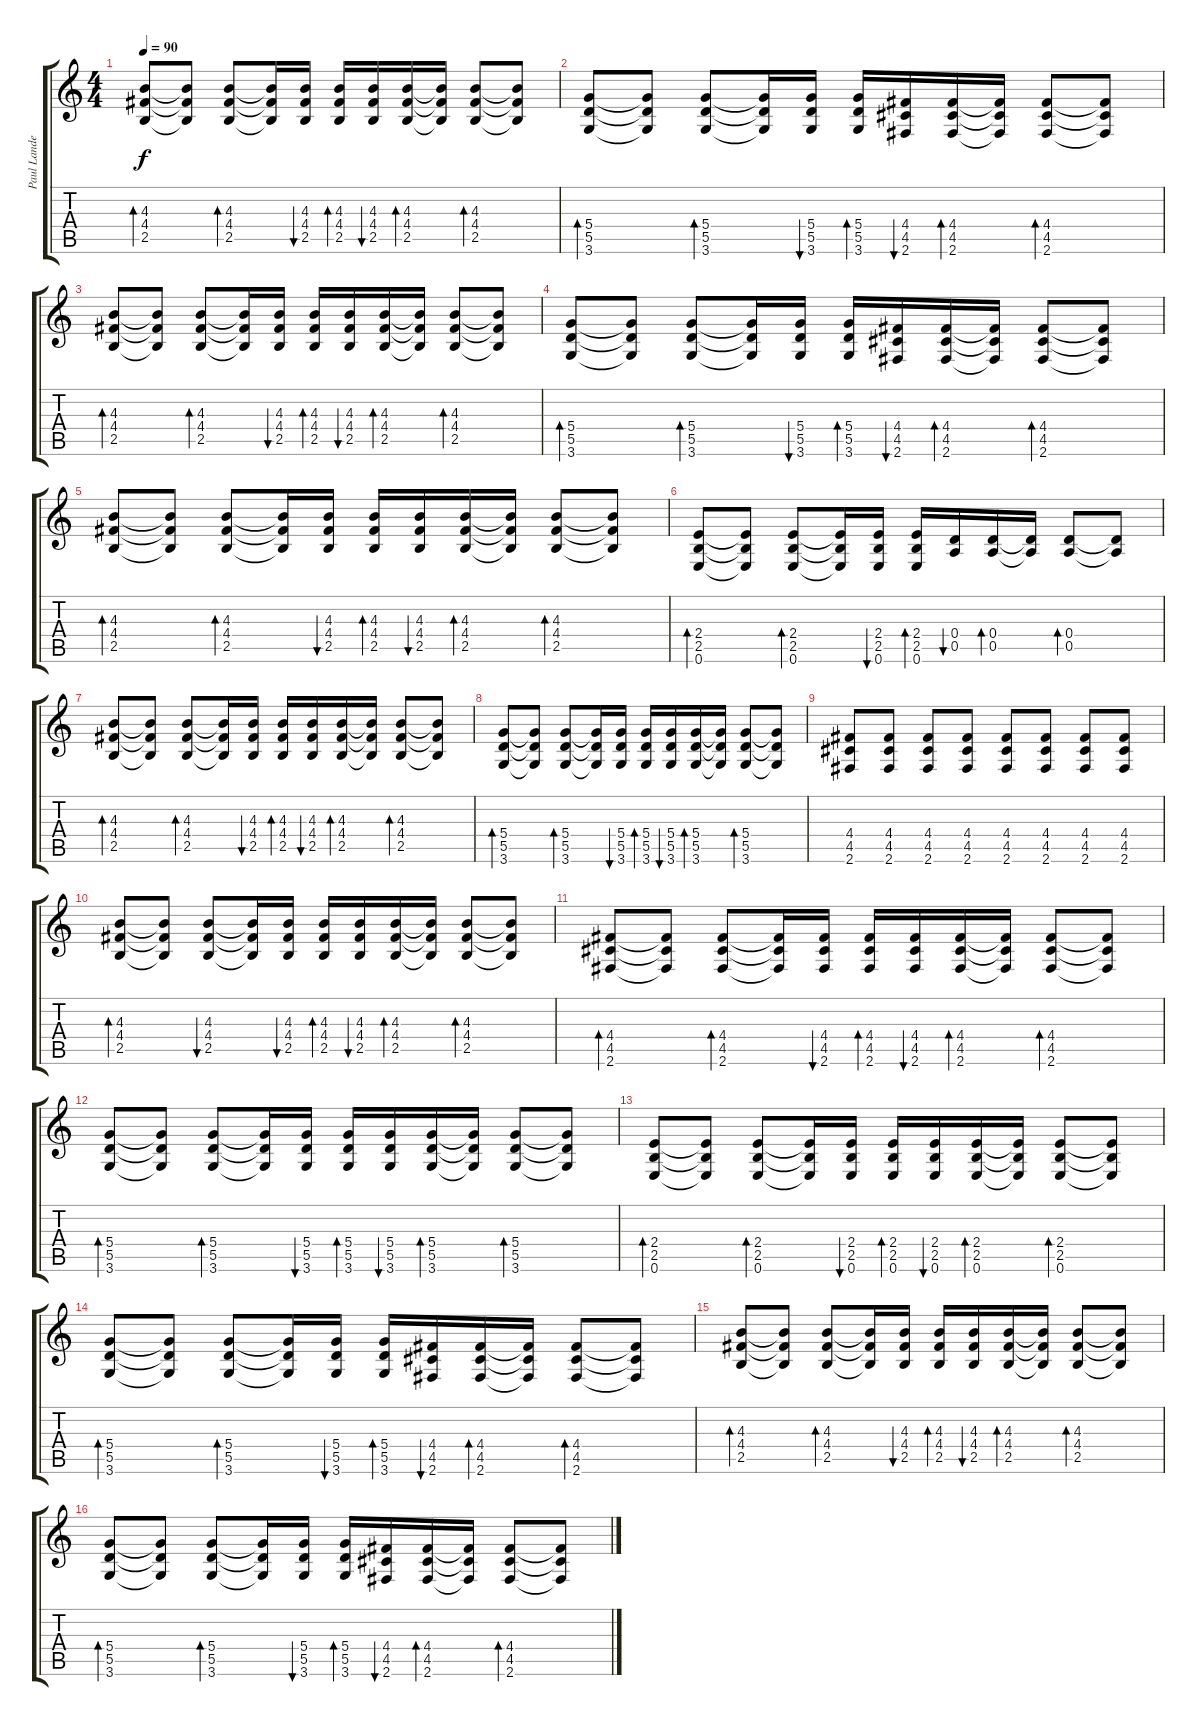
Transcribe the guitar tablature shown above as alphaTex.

\track ("Paul Landers" "Paul Lande") {instrument acousticguitarsteel}
\staff {score tabs}
\tuning (E4 B3 G3 D3 A2 E2) {hide}
\ts (4 4)
\tempo 90
\clef g2
\ks c
(4.3 4.4 2.5).8{bd 60 dy f} (4.3{t} 4.4{t} 2.5{t}).8 (4.3 4.4 2.5).8{bd 60} (4.3{t} 4.4{t} 2.5{t}).16 (4.3 4.4 2.5).16{bu 60} (4.3 4.4 2.5).16{bd 60} (4.3 4.4 2.5).16{bu 60} (4.3 4.4 2.5).16{bd 60} (4.3{t} 4.4{t} 2.5{t}).16 (4.3 4.4 2.5).8{bd 60} (4.3{t} 4.4{t} 2.5{t}).8 |
(5.4 5.5 3.6).8{bd 60} (5.4{t} 5.5{t} 3.6{t}).8 (5.4 5.5 3.6).8{bd 60} (5.4{t} 5.5{t} 3.6{t}).16 (5.4 5.5 3.6).16{bu 60} (5.4 5.5 3.6).16{bd 60} (4.4 4.5 2.6).16{bu 60} (4.4 4.5 2.6).16{bd 60} (4.4{t} 4.5{t} 2.6{t}).16 (4.4 4.5 2.6).8{bd 60} (4.4{t} 4.5{t} 2.6{t}).8 |
(4.3 4.4 2.5).8{bd 60} (4.3{t} 4.4{t} 2.5{t}).8 (4.3 4.4 2.5).8{bd 60} (4.3{t} 4.4{t} 2.5{t}).16 (4.3 4.4 2.5).16{bu 60} (4.3 4.4 2.5).16{bd 60} (4.3 4.4 2.5).16{bu 60} (4.3 4.4 2.5).16{bd 60} (4.3{t} 4.4{t} 2.5{t}).16 (4.3 4.4 2.5).8{bd 60} (4.3{t} 4.4{t} 2.5{t}).8 |
(5.4 5.5 3.6).8{bd 60} (5.4{t} 5.5{t} 3.6{t}).8 (5.4 5.5 3.6).8{bd 60} (5.4{t} 5.5{t} 3.6{t}).16 (5.4 5.5 3.6).16{bu 60} (5.4 5.5 3.6).16{bd 60} (4.4 4.5 2.6).16{bu 60} (4.4 4.5 2.6).16{bd 60} (4.4{t} 4.5{t} 2.6{t}).16 (4.4 4.5 2.6).8{bd 60} (4.4{t} 4.5{t} 2.6{t}).8 |
(4.3 4.4 2.5).8{bd 60} (4.3{t} 4.4{t} 2.5{t}).8 (4.3 4.4 2.5).8{bd 60} (4.3{t} 4.4{t} 2.5{t}).16 (4.3 4.4 2.5).16{bu 60} (4.3 4.4 2.5).16{bd 60} (4.3 4.4 2.5).16{bu 60} (4.3 4.4 2.5).16{bd 60} (4.3{t} 4.4{t} 2.5{t}).16 (4.3 4.4 2.5).8{bd 60} (4.3{t} 4.4{t} 2.5{t}).8 |
(2.4 2.5 0.6).8{bd 60} (2.4{t} 2.5{t} 0.6{t}).8 (2.4 2.5 0.6).8{bd 60} (2.4{t} 2.5{t} 0.6{t}).16 (2.4 2.5 0.6).16{bu 60} (2.4 2.5 0.6).16{bd 60} (0.4 0.5).16{bu 60} (0.4 0.5).16{bd 60} (0.4{t} 0.5{t}).16 (0.4 0.5).8{bd 60} (0.4{t} 0.5{t}).8 |
(4.3 4.4 2.5).8{bd 60} (4.3{t} 4.4{t} 2.5{t}).8 (4.3 4.4 2.5).8{bd 60} (4.3{t} 4.4{t} 2.5{t}).16 (4.3 4.4 2.5).16{bu 60} (4.3 4.4 2.5).16{bd 60} (4.3 4.4 2.5).16{bu 60} (4.3 4.4 2.5).16{bd 60} (4.3{t} 4.4{t} 2.5{t}).16 (4.3 4.4 2.5).8{bd 60} (4.3{t} 4.4{t} 2.5{t}).8 |
(5.4 5.5 3.6).8{bd 60} (5.4{t} 5.5{t} 3.6{t}).8 (5.4 5.5 3.6).8{bd 60} (5.4{t} 5.5{t} 3.6{t}).16 (5.4 5.5 3.6).16{bu 60} (5.4 5.5 3.6).16{bd 60} (5.4 5.5 3.6).16{bu 60} (5.4 5.5 3.6).16{bd 60} (5.4{t} 5.5{t} 3.6{t}).16 (5.4 5.5 3.6).8{bd 60} (5.4{t} 5.5{t} 3.6{t}).8 |
(4.4 4.5 2.6).8 (4.4 4.5 2.6).8 (4.4 4.5 2.6).8 (4.4 4.5 2.6).8 (4.4 4.5 2.6).8 (4.4 4.5 2.6).8 (4.4 4.5 2.6).8 (4.4 4.5 2.6).8 |
(4.3 4.4 2.5).8{bd 60} (4.3{t} 4.4{t} 2.5{t}).8 (4.3 4.4 2.5).8{bu 60} (4.3{t} 4.4{t} 2.5{t}).16 (4.3 4.4 2.5).16{bu 60} (4.3 4.4 2.5).16{bd 60} (4.3 4.4 2.5).16{bu 60} (4.3 4.4 2.5).16{bd 60} (4.3{t} 4.4{t} 2.5{t}).16 (4.3 4.4 2.5).8{bd 60} (4.3{t} 4.4{t} 2.5{t}).8 |
(4.4 4.5 2.6).8{bd 60} (4.4{t} 4.5{t} 2.6{t}).8 (4.4 4.5 2.6).8{bd 60} (4.4{t} 4.5{t} 2.6{t}).16 (4.4 4.5 2.6).16{bu 60} (4.4 4.5 2.6).16{bd 60} (4.4 4.5 2.6).16{bu 60} (4.4 4.5 2.6).16{bd 60} (4.4{t} 4.5{t} 2.6{t}).16 (4.4 4.5 2.6).8{bd 60} (4.4{t} 4.5{t} 2.6{t}).8 |
(5.4 5.5 3.6).8{bd 60} (5.4{t} 5.5{t} 3.6{t}).8 (5.4 5.5 3.6).8{bd 60} (5.4{t} 5.5{t} 3.6{t}).16 (5.4 5.5 3.6).16{bu 60} (5.4 5.5 3.6).16{bd 60} (5.4 5.5 3.6).16{bu 60} (5.4 5.5 3.6).16{bd 60} (5.4{t} 5.5{t} 3.6{t}).16 (5.4 5.5 3.6).8{bd 60} (5.4{t} 5.5{t} 3.6{t}).8 |
(2.4 2.5 0.6).8{bd 60} (2.4{t} 2.5{t} 0.6{t}).8 (2.4 2.5 0.6).8{bd 60} (2.4{t} 2.5{t} 0.6{t}).16 (2.4 2.5 0.6).16{bu 60} (2.4 2.5 0.6).16{bd 60} (2.4 2.5 0.6).16{bu 60} (2.4 2.5 0.6).16{bd 60} (2.4{t} 2.5{t} 0.6{t}).16 (2.4 2.5 0.6).8{bd 60} (2.4{t} 2.5{t} 0.6{t}).8 |
(5.4 5.5 3.6).8{bd 60} (5.4{t} 5.5{t} 3.6{t}).8 (5.4 5.5 3.6).8{bd 60} (5.4{t} 5.5{t} 3.6{t}).16 (5.4 5.5 3.6).16{bu 60} (5.4 5.5 3.6).16{bd 60} (4.4 4.5 2.6).16{bu 60} (4.4 4.5 2.6).16{bd 60} (4.4{t} 4.5{t} 2.6{t}).16 (4.4 4.5 2.6).8{bd 60} (4.4{t} 4.5{t} 2.6{t}).8 |
(4.3 4.4 2.5).8{bd 60} (4.3{t} 4.4{t} 2.5{t}).8 (4.3 4.4 2.5).8{bd 60} (4.3{t} 4.4{t} 2.5{t}).16 (4.3 4.4 2.5).16{bu 60} (4.3 4.4 2.5).16{bd 60} (4.3 4.4 2.5).16{bu 60} (4.3 4.4 2.5).16{bd 60} (4.3{t} 4.4{t} 2.5{t}).16 (4.3 4.4 2.5).8{bd 60} (4.3{t} 4.4{t} 2.5{t}).8 |
(5.4 5.5 3.6).8{bd 60} (5.4{t} 5.5{t} 3.6{t}).8 (5.4 5.5 3.6).8{bd 60} (5.4{t} 5.5{t} 3.6{t}).16 (5.4 5.5 3.6).16{bu 60} (5.4 5.5 3.6).16{bd 60} (4.4 4.5 2.6).16{bu 60} (4.4 4.5 2.6).16{bd 60} (4.4{t} 4.5{t} 2.6{t}).16 (4.4 4.5 2.6).8{bd 60} (4.4{t} 4.5{t} 2.6{t}).8
